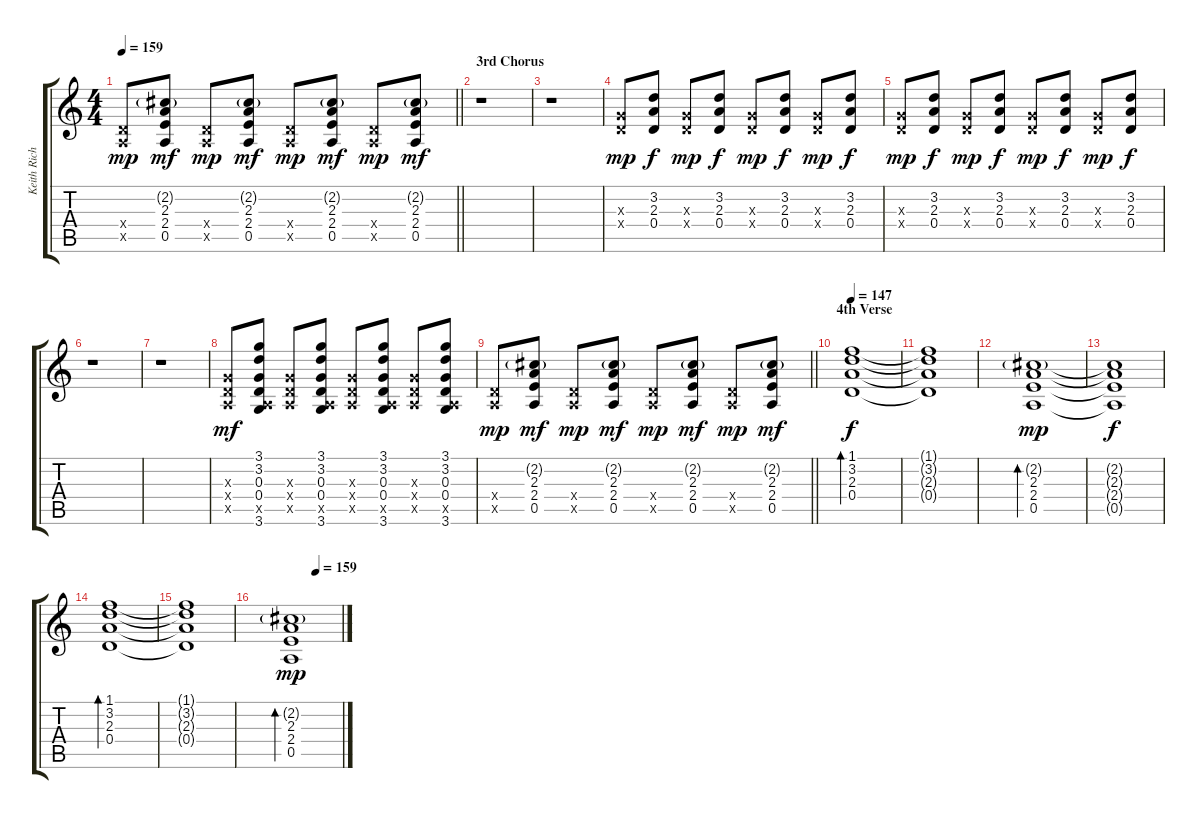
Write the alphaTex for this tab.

\track ("Keith Richards (Rythm Guitar)" "Keith Rich") {instrument electricguitarclean}
\staff {score tabs}
\tuning (E4 B3 G3 D3 A2 E2) {hide}
\ts (4 4)
\tempo 159
\clef g2
\barLineRight lightlight
\ks c
(0.4{x} 0.5{x}).8{dy mp} (2.2{g} 2.3 2.4 0.5).8{dy mf} (0.4{x} 0.5{x}).8{dy mp} (2.2{g} 2.3 2.4 0.5).8{dy mf} (0.4{x} 0.5{x}).8{dy mp} (2.2{g} 2.3 2.4 0.5).8{dy mf} (0.4{x} 0.5{x}).8{dy mp} (2.2{g} 2.3 2.4 0.5).8{dy mf} |
\section ("" "3rd Chorus")
r.1 |
r.1 |
(0.3{x} 0.4{x}).8{dy mp} (3.2 2.3 0.4).8{dy f} (0.3{x} 0.4{x}).8{dy mp} (3.2 2.3 0.4).8{dy f} (0.3{x} 0.4{x}).8{dy mp} (3.2 2.3 0.4).8{dy f} (0.3{x} 0.4{x}).8{dy mp} (3.2 2.3 0.4).8{dy f} |
(0.3{x} 0.4{x}).8{dy mp} (3.2 2.3 0.4).8{dy f} (0.3{x} 0.4{x}).8{dy mp} (3.2 2.3 0.4).8{dy f} (0.3{x} 0.4{x}).8{dy mp} (3.2 2.3 0.4).8{dy f} (0.3{x} 0.4{x}).8{dy mp} (3.2 2.3 0.4).8{dy f} |
r.1 |
r.1 |
(0.3{x} 0.4{x} 0.5{x}).8{dy mf} (3.1 3.2 0.3 0.4 0.5{x} 3.6).8 (0.3{x} 0.4{x} 0.5{x}).8 (3.1 3.2 0.3 0.4 0.5{x} 3.6).8 (0.3{x} 0.4{x} 0.5{x}).8 (3.1 3.2 0.3 0.4 0.5{x} 3.6).8 (0.3{x} 0.4{x} 0.5{x}).8 (3.1 3.2 0.3 0.4 0.5{x} 3.6).8 |
\barLineRight lightlight
(0.4{x} 0.5{x}).8{dy mp} (2.2{g} 2.3 2.4 0.5).8{dy mf} (0.4{x} 0.5{x}).8{dy mp} (2.2{g} 2.3 2.4 0.5).8{dy mf} (0.4{x} 0.5{x}).8{dy mp} (2.2{g} 2.3 2.4 0.5).8{dy mf} (0.4{x} 0.5{x}).8{dy mp} (2.2{g} 2.3 2.4 0.5).8{dy mf} |
\section ("" "4th Verse")
\tempo 147
(1.1 3.2 2.3 0.4).1{bd 480 dy f} |
(1.1{t} 3.2{t} 2.3{t} 0.4{t}).1 |
(2.2{g} 2.3 2.4 0.5).1{bd 480 dy mp} |
(2.2{t} 2.3{t} 2.4{t} 0.5{t}).1{dy f} |
(1.1 3.2 2.3 0.4).1{bd 480} |
(1.1{t} 3.2{t} 2.3{t} 0.4{t}).1 |
\tempo (159 0.5)
(2.2{g} 2.3 2.4 0.5).1{bd 480 dy mp}
